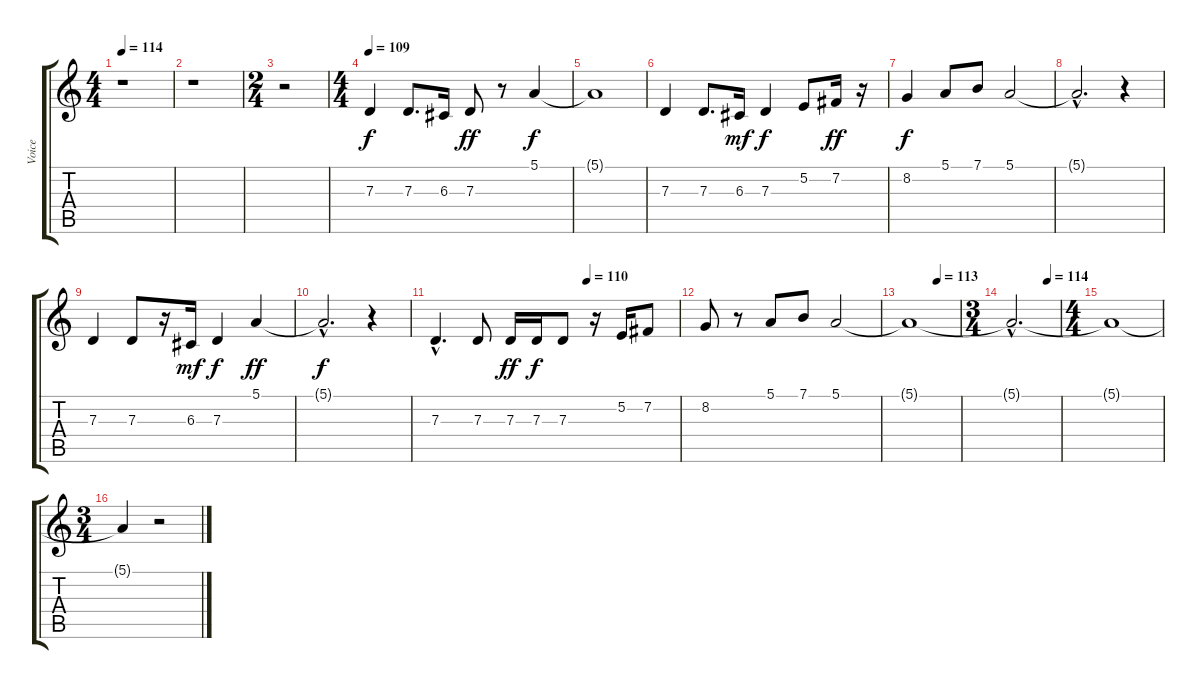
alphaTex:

\track ("Voice" "Voice") {instrument voiceoohs}
\staff {score tabs}
\tuning (E4 B3 G3 D3 A2 E2) {hide}
\ts (4 4)
\tempo 114
\clef g2
\ks c
r.1{dy f} |
r.1 |
\ts (2 4)
r.2 |
\ts (4 4)
\tempo 109
7.3.4{balance 8 instrument voiceoohs} 7.3.8{d} 6.3.16 7.3.8{dy ff} r.8 5.1.4{dy f} |
5.1{t}.1 |
7.3.4 7.3.8{d} 6.3.16{dy mf} 7.3.4{dy f} 5.2.8 7.2.16{dy ff} r.16 |
8.2.4{dy f} 5.1.8 7.1.8 5.1.2 |
5.1{hac t}.2{d} r.4 |
7.3.4 7.3.8 r.16 6.3.16{dy mf} 7.3.4{dy f} 5.1.4{dy ff} |
5.1{hac t}.2{d dy f} r.4 |
\tempo (110 0.625)
7.3{hac}.4{d} 7.3.8 7.3.16{dy ff} 7.3.16{dy f} 7.3.8 r.16 5.2.16 7.2.8 |
8.2.8 r.8 5.1.8 7.1.8 5.1.2 |
\tempo (113 0.5625)
5.1{t}.1 |
\ts (3 4)
\tempo (114 0.75)
5.1{hac t}.2{d} |
\ts (4 4)
5.1{t}.1 |
\ts (3 4)
5.1{t}.4 r.2
